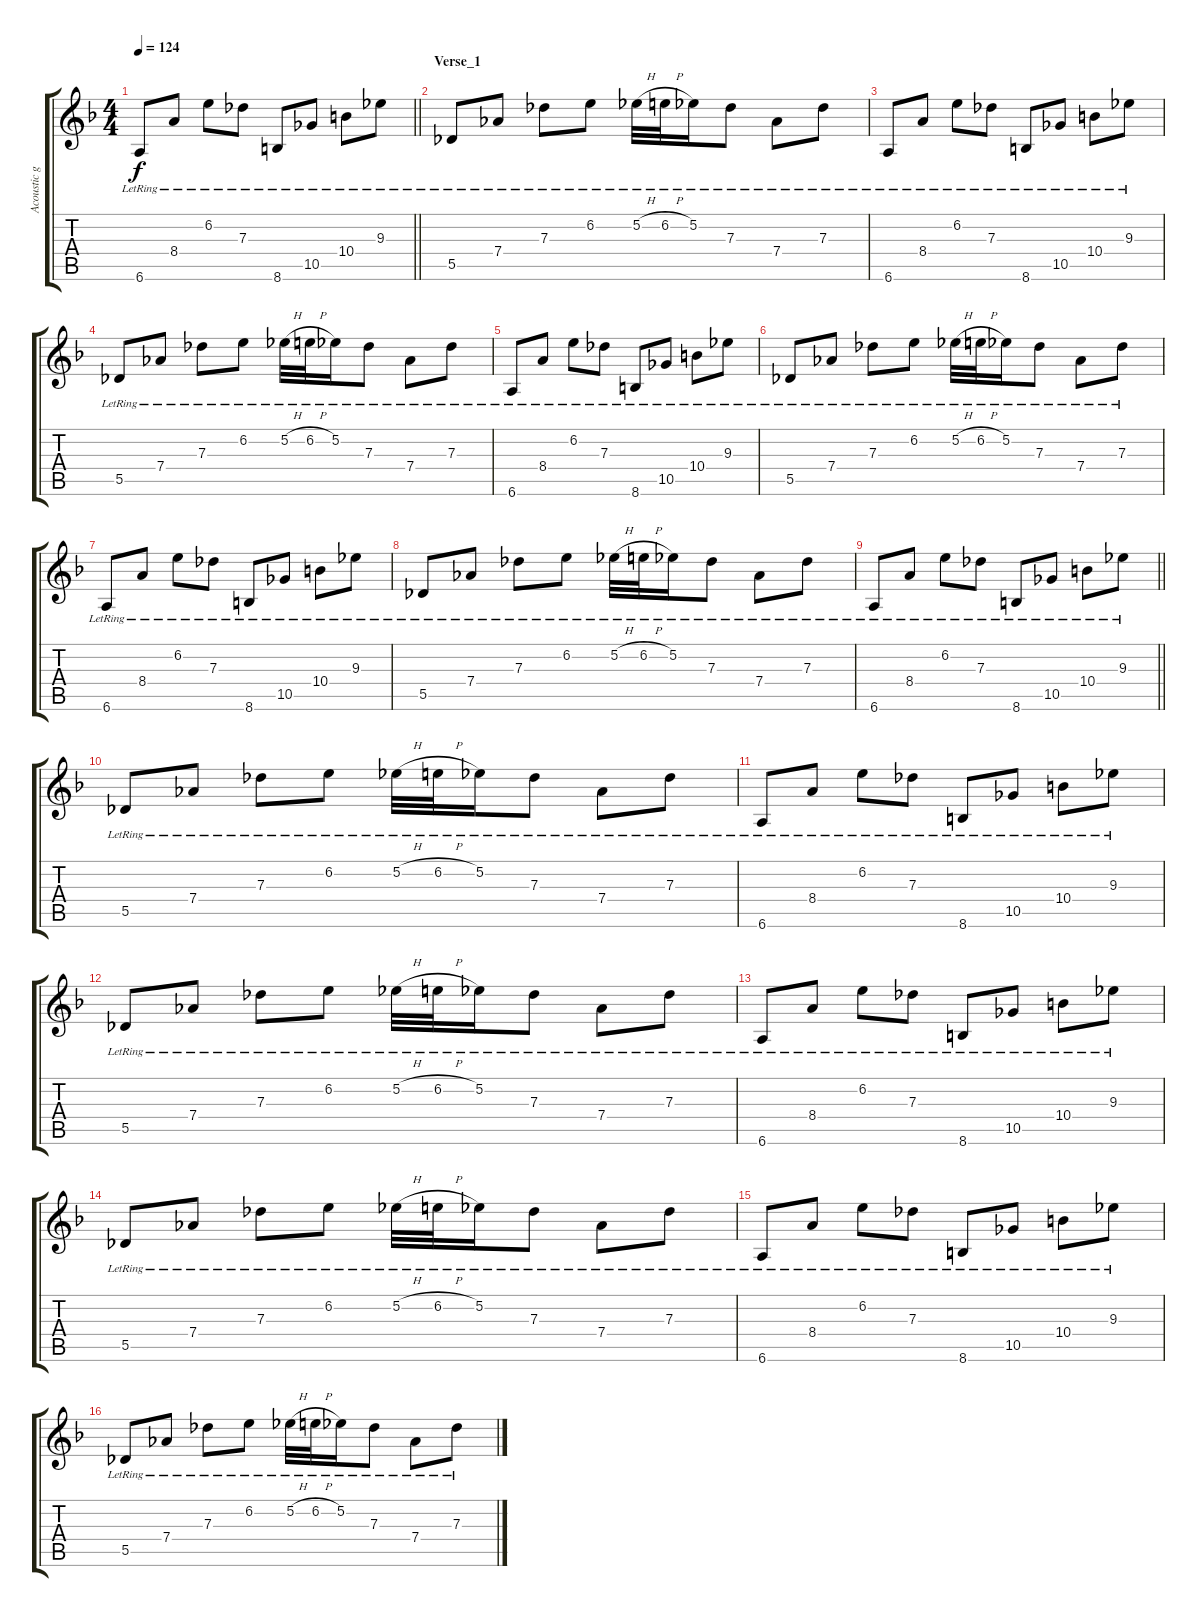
\track ("Acoustic guitar" "Acoustic g") {instrument acousticguitarnylon}
\staff {score tabs}
\tuning (Eb4 Bb3 Gb3 Db3 Ab2 Eb2) {hide}
\ts (4 4)
\tempo 124
\clef g2
\barLineRight lightlight
\ks f
6.6{lr}.8{dy f} 8.4{lr}.8 6.2{lr}.8 7.3{lr}.8 8.6{lr}.8 10.5{lr}.8 10.4{lr}.8 9.3{lr}.8 |
\section ("" "Verse_1")
5.5{lr}.8 7.4{lr}.8 7.3{lr}.8 6.2{lr}.8 5.2{h lr}.32 6.2{h lr}.32 5.2{lr}.16 7.3{lr}.8 7.4{lr}.8 7.3{lr}.8 |
6.6{lr}.8 8.4{lr}.8 6.2{lr}.8 7.3{lr}.8 8.6{lr}.8 10.5{lr}.8 10.4{lr}.8 9.3{lr}.8 |
5.5{lr}.8 7.4{lr}.8 7.3{lr}.8 6.2{lr}.8 5.2{h lr}.32 6.2{h lr}.32 5.2{lr}.16 7.3{lr}.8 7.4{lr}.8 7.3{lr}.8 |
6.6{lr}.8 8.4{lr}.8 6.2{lr}.8 7.3{lr}.8 8.6{lr}.8 10.5{lr}.8 10.4{lr}.8 9.3{lr}.8 |
5.5{lr}.8 7.4{lr}.8 7.3{lr}.8 6.2{lr}.8 5.2{h lr}.32 6.2{h lr}.32 5.2{lr}.16 7.3{lr}.8 7.4{lr}.8 7.3{lr}.8 |
6.6{lr}.8 8.4{lr}.8 6.2{lr}.8 7.3{lr}.8 8.6{lr}.8 10.5{lr}.8 10.4{lr}.8 9.3{lr}.8 |
5.5{lr}.8 7.4{lr}.8 7.3{lr}.8 6.2{lr}.8 5.2{h lr}.32 6.2{h lr}.32 5.2{lr}.16 7.3{lr}.8 7.4{lr}.8 7.3{lr}.8 |
\barLineRight lightlight
6.6{lr}.8 8.4{lr}.8 6.2{lr}.8 7.3{lr}.8 8.6{lr}.8 10.5{lr}.8 10.4{lr}.8 9.3{lr}.8 |
5.5{lr}.8 7.4{lr}.8 7.3{lr}.8 6.2{lr}.8 5.2{h lr}.32 6.2{h lr}.32 5.2{lr}.16 7.3{lr}.8 7.4{lr}.8 7.3{lr}.8 |
6.6{lr}.8 8.4{lr}.8 6.2{lr}.8 7.3{lr}.8 8.6{lr}.8 10.5{lr}.8 10.4{lr}.8 9.3{lr}.8 |
5.5{lr}.8 7.4{lr}.8 7.3{lr}.8 6.2{lr}.8 5.2{h lr}.32 6.2{h lr}.32 5.2{lr}.16 7.3{lr}.8 7.4{lr}.8 7.3{lr}.8 |
6.6{lr}.8 8.4{lr}.8 6.2{lr}.8 7.3{lr}.8 8.6{lr}.8 10.5{lr}.8 10.4{lr}.8 9.3{lr}.8 |
5.5{lr}.8 7.4{lr}.8 7.3{lr}.8 6.2{lr}.8 5.2{h lr}.32 6.2{h lr}.32 5.2{lr}.16 7.3{lr}.8 7.4{lr}.8 7.3{lr}.8 |
6.6{lr}.8 8.4{lr}.8 6.2{lr}.8 7.3{lr}.8 8.6{lr}.8 10.5{lr}.8 10.4{lr}.8 9.3{lr}.8 |
5.5{lr}.8 7.4{lr}.8 7.3{lr}.8 6.2{lr}.8 5.2{h lr}.32 6.2{h lr}.32 5.2{lr}.16 7.3{lr}.8 7.4{lr}.8 7.3{lr}.8
